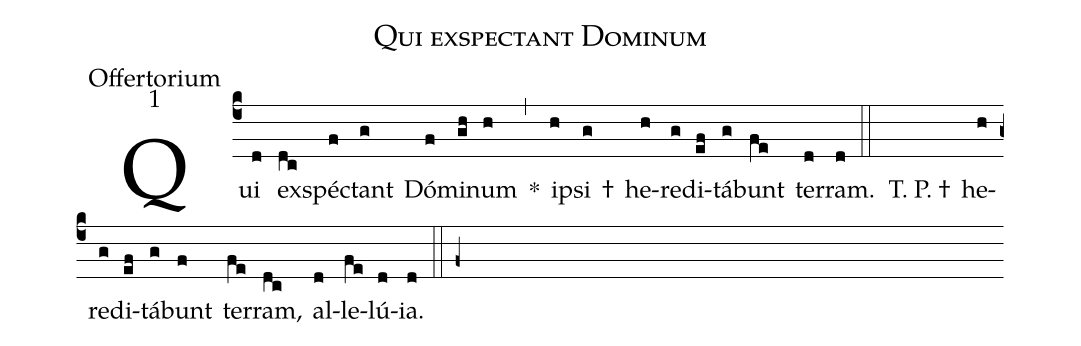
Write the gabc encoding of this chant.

name:Qui exspectant Dominum;
office-part:Offertorium;
mode:1;
%%
(c4) Qui(d) ex(dc)spéc(f)tant(g) Dó(f)mi(gh)num(h) *(,) ip(h)si(g) †() he(h)re(g)di(ef)tá(g)bunt(fe) ter(d)ram.(d) (::) () T. P. †() he(h)re(g)di(ef)tá(g)bunt(f) ter(fe)ram,(dc) al(d)le(fe)lú(d)ia.(d) (::f+)
